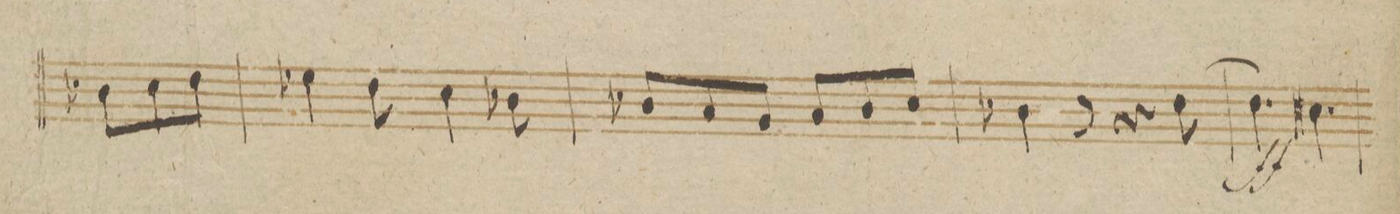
**kern	**dynam
*I"Clarinetto 2do in B.	*
*clefG2	*
*k[b-]	*
*M6/8	*
8a-X\L	.
8b-\	.
8cc\J	.
=37	=37
4dd-X\	.
8cc\	.
4b-\	.
8a-X\	.
=38	=38
8a-X/L	.
8g/	.
8f/J	.
8g/L	.
8a-/	.
8b-/J	.
=39	=39
4a-X\	.
8r	.
4r	.
[8cc\	.
=40	=40
4.cc\]	ff
4.bX\	.
=41	=41
*-	*-
